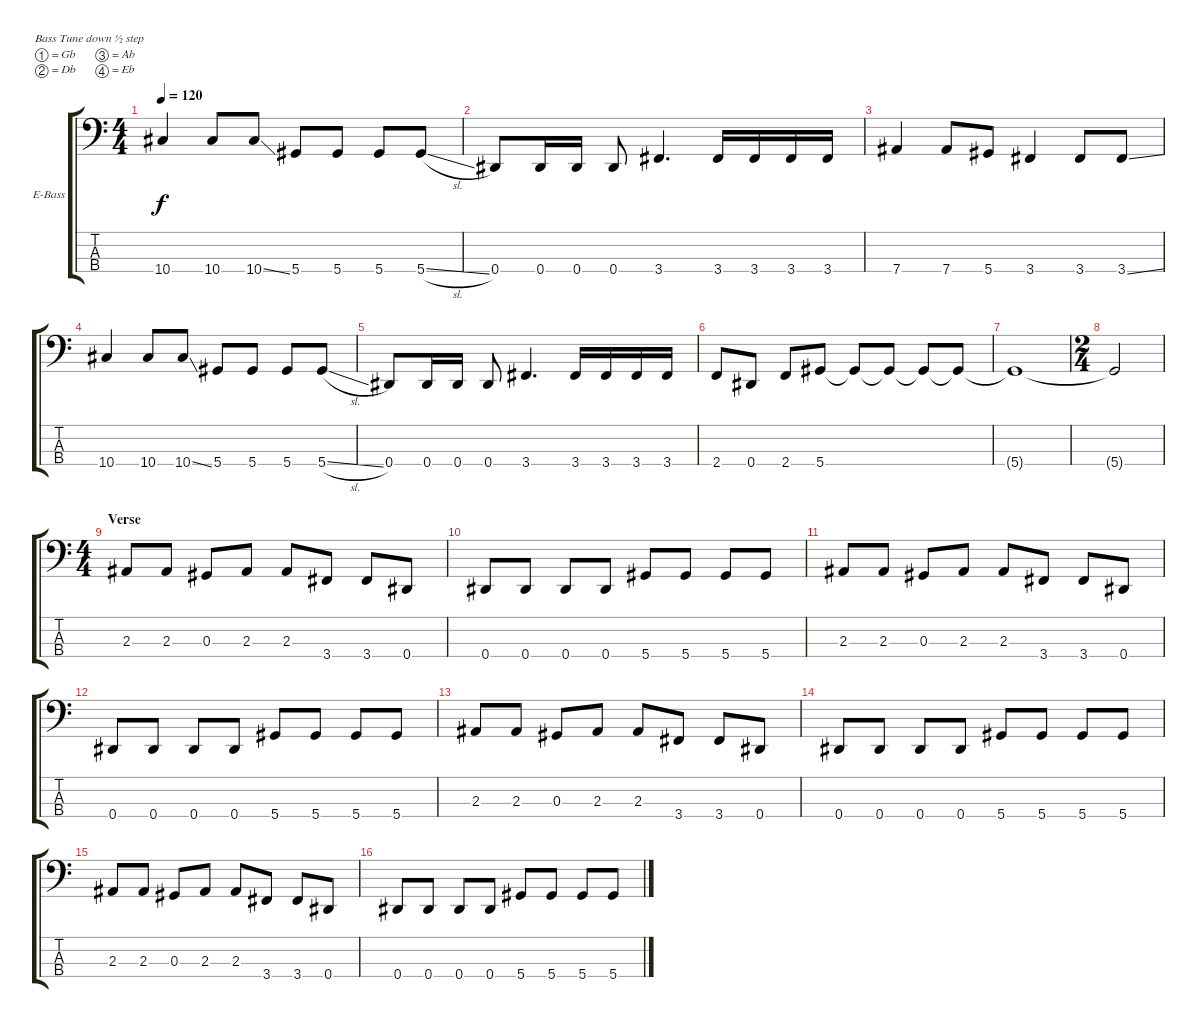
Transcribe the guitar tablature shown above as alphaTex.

\bracketExtendMode groupsimilarinstruments
\firstSystemTrackNameOrientation horizontal
\otherSystemsTrackNameOrientation horizontal
\track ("Bass" "E-Bass") {instrument electricbasspick}
\staff {score tabs}
\tuning (Gb2 Db2 Ab1 Eb1)
\ts (4 4)
\tempo 120
\clef f4
\ks c
10.4.4{dy f} 10.4.8 10.4{ss}.8 5.4.8 5.4.8 5.4.8 5.4{sl}.8 |
0.4.8 0.4.16 0.4.16 0.4.8 3.4.4{d} 3.4.16 3.4.16 3.4.16 3.4.16 |
7.4.4 7.4.8 5.4.8 3.4.4 3.4.8 3.4{ss}.8 |
10.4.4 10.4.8 10.4{ss}.8 5.4.8 5.4.8 5.4.8 5.4{sl}.8 |
0.4.8 0.4.16 0.4.16 0.4.8 3.4.4{d} 3.4.16 3.4.16 3.4.16 3.4.16 |
2.4.8 0.4.8 2.4.8 5.4.8 5.4{t}.8 5.4{t}.8 5.4{t}.8 5.4{t}.8 |
5.4{t}.1 |
\ts (2 4)
5.4{t}.2 |
\ts (4 4)
\section ("" "Verse")
2.3.8 2.3.8 0.3.8 2.3.8 2.3.8 3.4.8 3.4.8 0.4.8 |
0.4.8 0.4.8 0.4.8 0.4.8 5.4.8 5.4.8 5.4.8 5.4.8 |
2.3.8 2.3.8 0.3.8 2.3.8 2.3.8 3.4.8 3.4.8 0.4.8 |
0.4.8 0.4.8 0.4.8 0.4.8 5.4.8 5.4.8 5.4.8 5.4.8 |
2.3.8 2.3.8 0.3.8 2.3.8 2.3.8 3.4.8 3.4.8 0.4.8 |
0.4.8 0.4.8 0.4.8 0.4.8 5.4.8 5.4.8 5.4.8 5.4.8 |
2.3.8 2.3.8 0.3.8 2.3.8 2.3.8 3.4.8 3.4.8 0.4.8 |
0.4.8 0.4.8 0.4.8 0.4.8 5.4.8 5.4.8 5.4.8 5.4.8
